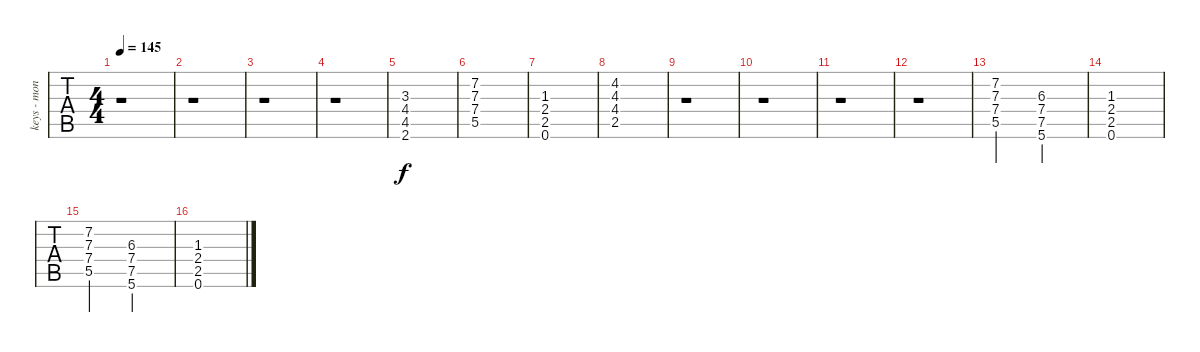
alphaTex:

\track ("keys - monty oxy moron" "keys - mon") {instrument churchorgan}
\staff {tabs}
\tuning (E4 B3 G3 D3 A2 E2) {hide}
\ts (4 4)
\tempo 145
\clef g2
\ks c
r.1{dy f} |
r.1 |
r.1 |
r.1 |
(3.3 4.4 4.5 2.6).1 |
(7.2 7.3 7.4 5.5).1 |
(1.3 2.4 2.5 0.6).1 |
(4.2 4.3 4.4 2.5).1 |
r.1 |
r.1 |
r.1 |
r.1 |
(7.2 7.3 7.4 5.5).2 (6.3 7.4 7.5 5.6).2 |
(1.3 2.4 2.5 0.6).1 |
(7.2 7.3 7.4 5.5).2 (6.3 7.4 7.5 5.6).2 |
(1.3 2.4 2.5 0.6).1
